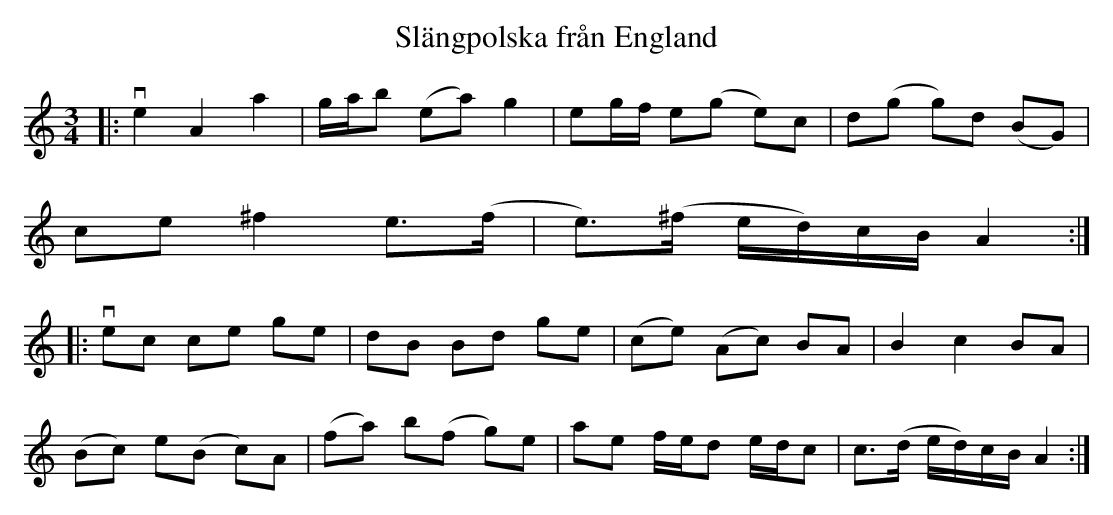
X:1
T:Slängpolska från England
M:3/4
L:1/8
K:Am
|: ve2 A2 a2 | g/a/b (ea) g2 | eg/f/ e(g e)c | d(g g)d (BG) |
ce ^f2 e>(f |e)>(^f e/d/)c/B/ A2 :|
|:vec ce ge | dB Bd ge | (ce) (Ac) BA | B2 c2 BA |
(Bc) e(B c)A | (fa) b(f g)e | ae f/e/d e/d/c | c>(d e/d/)c/B/ A2 :|
